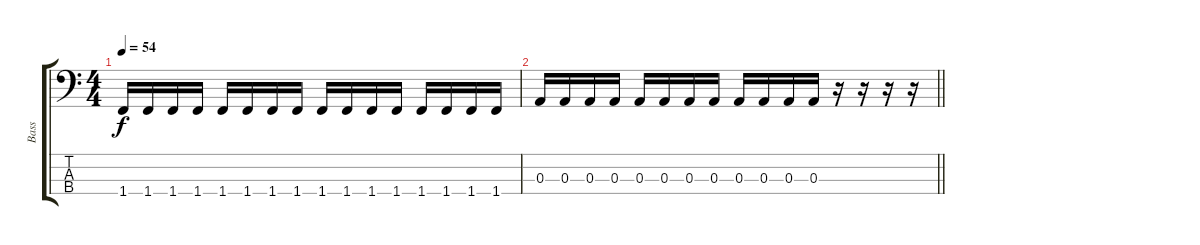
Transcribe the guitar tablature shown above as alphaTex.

\track ("Bass" "Bass") {instrument electricbassfinger}
\staff {score tabs}
\tuning (G2 D2 A1 E1) {hide}
\ts (4 4)
\tempo 54
\clef f4
\ks c
1.4.16{dy f} 1.4.16 1.4.16 1.4.16 1.4.16 1.4.16 1.4.16 1.4.16 1.4.16 1.4.16 1.4.16 1.4.16 1.4.16 1.4.16 1.4.16 1.4.16 |
\barLineRight lightlight
0.3.16 0.3.16 0.3.16 0.3.16 0.3.16 0.3.16 0.3.16 0.3.16 0.3.16 0.3.16 0.3.16 0.3.16 r.16 r.16 r.16 r.16
